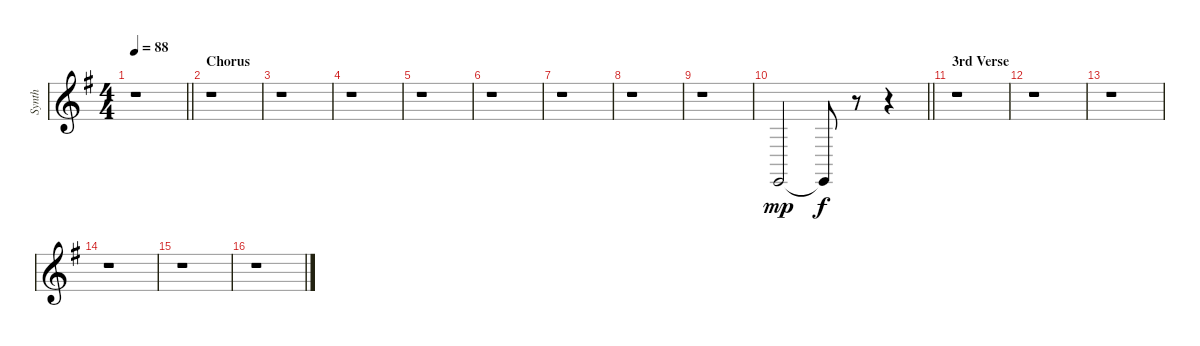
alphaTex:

\track ("Synth" "Synth") {instrument pad2warm}
\staff {score}
\tuning (E4 B3 G3 D3 A2 E2) {hide}
\ts (4 4)
\tempo 88
\clef g2
\barLineRight lightlight
\ks eminor
r.1{dy p} |
\section ("" "Chorus")
r.1 |
r.1 |
r.1 |
r.1 |
r.1 |
r.1 |
r.1 |
r.1 |
\barLineRight lightlight
0.6.2{dy mp} 0.6{t}.8{dy f} r.8 r.4 |
\section ("" "3rd Verse")
r.1 |
r.1 |
r.1 |
r.1 |
r.1 |
r.1
